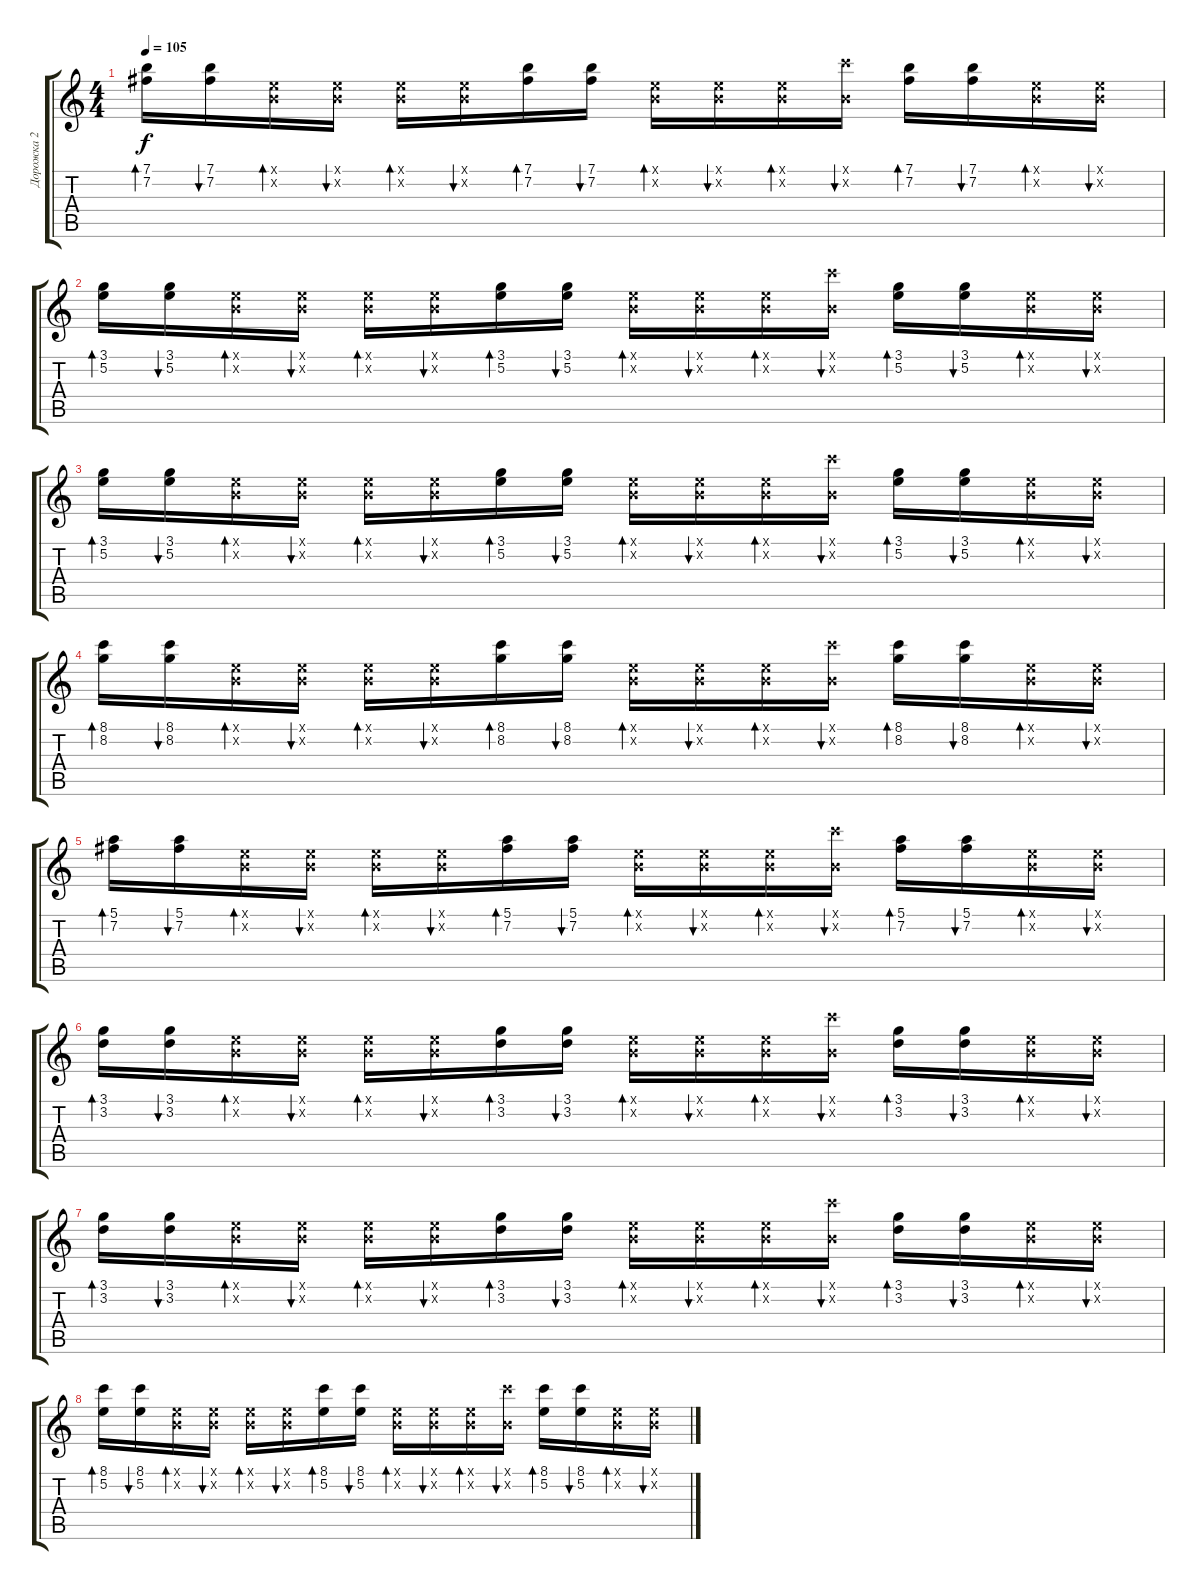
\track ("Дорожка 2" "Дорожка 2") {instrument acousticguitarsteel}
\staff {score tabs}
\tuning (E4 B3 G3 D3 A2 E2) {hide}
\ts (4 4)
\tempo 105
\clef g2
\ks c
(7.1 7.2).16{bd 30 dy f} (7.1 7.2).16{bu 30} (0.1{x} 0.2{x}).16{bd 30} (0.1{x} 0.2{x}).16{bu 30} (0.1{x} 0.2{x}).16{bd 30} (0.1{x} 0.2{x}).16{bu 30} (7.1 7.2).16{bd 30} (7.1 7.2).16{bu 30} (0.1{x} 0.2{x}).16{bd 30} (0.1{x} 0.2{x}).16{bu 30} (0.1{x} 0.2{x}).16{bd 30} (8.1{x} 0.2{x}).16{bu 30} (7.1 7.2).16{bd 30} (7.1 7.2).16{bu 30} (0.1{x} 0.2{x}).16{bd 30} (0.1{x} 0.2{x}).16{bu 30} |
(3.1 5.2).16{bd 30} (3.1 5.2).16{bu 30} (0.1{x} 0.2{x}).16{bd 30} (0.1{x} 0.2{x}).16{bu 30} (0.1{x} 0.2{x}).16{bd 30} (0.1{x} 0.2{x}).16{bu 30} (3.1 5.2).16{bd 30} (3.1 5.2).16{bu 30} (0.1{x} 0.2{x}).16{bd 30} (0.1{x} 0.2{x}).16{bu 30} (0.1{x} 0.2{x}).16{bd 30} (8.1{x} 0.2{x}).16{bu 30} (3.1 5.2).16{bd 30} (3.1 5.2).16{bu 30} (0.1{x} 0.2{x}).16{bd 30} (0.1{x} 0.2{x}).16{bu 30} |
(3.1 5.2).16{bd 30} (3.1 5.2).16{bu 30} (0.1{x} 0.2{x}).16{bd 30} (0.1{x} 0.2{x}).16{bu 30} (0.1{x} 0.2{x}).16{bd 30} (0.1{x} 0.2{x}).16{bu 30} (3.1 5.2).16{bd 30} (3.1 5.2).16{bu 30} (0.1{x} 0.2{x}).16{bd 30} (0.1{x} 0.2{x}).16{bu 30} (0.1{x} 0.2{x}).16{bd 30} (8.1{x} 0.2{x}).16{bu 30} (3.1 5.2).16{bd 30} (3.1 5.2).16{bu 30} (0.1{x} 0.2{x}).16{bd 30} (0.1{x} 0.2{x}).16{bu 30} |
(8.1 8.2).16{bd 30} (8.1 8.2).16{bu 30} (0.1{x} 0.2{x}).16{bd 30} (0.1{x} 0.2{x}).16{bu 30} (0.1{x} 0.2{x}).16{bd 30} (0.1{x} 0.2{x}).16{bu 30} (8.1 8.2).16{bd 30} (8.1 8.2).16{bu 30} (0.1{x} 0.2{x}).16{bd 30} (0.1{x} 0.2{x}).16{bu 30} (0.1{x} 0.2{x}).16{bd 30} (8.1{x} 0.2{x}).16{bu 30} (8.1 8.2).16{bd 30} (8.1 8.2).16{bu 30} (0.1{x} 0.2{x}).16{bd 30} (0.1{x} 0.2{x}).16{bu 30} |
(5.1 7.2).16{bd 30} (5.1 7.2).16{bu 30} (0.1{x} 0.2{x}).16{bd 30} (0.1{x} 0.2{x}).16{bu 30} (0.1{x} 0.2{x}).16{bd 30} (0.1{x} 0.2{x}).16{bu 30} (5.1 7.2).16{bd 30} (5.1 7.2).16{bu 30} (0.1{x} 0.2{x}).16{bd 30} (0.1{x} 0.2{x}).16{bu 30} (0.1{x} 0.2{x}).16{bd 30} (8.1{x} 0.2{x}).16{bu 30} (5.1 7.2).16{bd 30} (5.1 7.2).16{bu 30} (0.1{x} 0.2{x}).16{bd 30} (0.1{x} 0.2{x}).16{bu 30} |
(3.1 3.2).16{bd 30} (3.1 3.2).16{bu 30} (0.1{x} 0.2{x}).16{bd 30} (0.1{x} 0.2{x}).16{bu 30} (0.1{x} 0.2{x}).16{bd 30} (0.1{x} 0.2{x}).16{bu 30} (3.1 3.2).16{bd 30} (3.1 3.2).16{bu 30} (0.1{x} 0.2{x}).16{bd 30} (0.1{x} 0.2{x}).16{bu 30} (0.1{x} 0.2{x}).16{bd 30} (8.1{x} 0.2{x}).16{bu 30} (3.1 3.2).16{bd 30} (3.1 3.2).16{bu 30} (0.1{x} 0.2{x}).16{bd 30} (0.1{x} 0.2{x}).16{bu 30} |
(3.1 3.2).16{bd 30} (3.1 3.2).16{bu 30} (0.1{x} 0.2{x}).16{bd 30} (0.1{x} 0.2{x}).16{bu 30} (0.1{x} 0.2{x}).16{bd 30} (0.1{x} 0.2{x}).16{bu 30} (3.1 3.2).16{bd 30} (3.1 3.2).16{bu 30} (0.1{x} 0.2{x}).16{bd 30} (0.1{x} 0.2{x}).16{bu 30} (0.1{x} 0.2{x}).16{bd 30} (8.1{x} 0.2{x}).16{bu 30} (3.1 3.2).16{bd 30} (3.1 3.2).16{bu 30} (0.1{x} 0.2{x}).16{bd 30} (0.1{x} 0.2{x}).16{bu 30} |
(8.1 5.2).16{bd 30} (8.1 5.2).16{bu 30} (0.1{x} 0.2{x}).16{bd 30} (0.1{x} 0.2{x}).16{bu 30} (0.1{x} 0.2{x}).16{bd 30} (0.1{x} 0.2{x}).16{bu 30} (8.1 5.2).16{bd 30} (8.1 5.2).16{bu 30} (0.1{x} 0.2{x}).16{bd 30} (0.1{x} 0.2{x}).16{bu 30} (0.1{x} 0.2{x}).16{bd 30} (8.1{x} 0.2{x}).16{bu 30} (8.1 5.2).16{bd 30} (8.1 5.2).16{bu 30} (0.1{x} 0.2{x}).16{bd 30} (0.1{x} 0.2{x}).16{bu 30}
